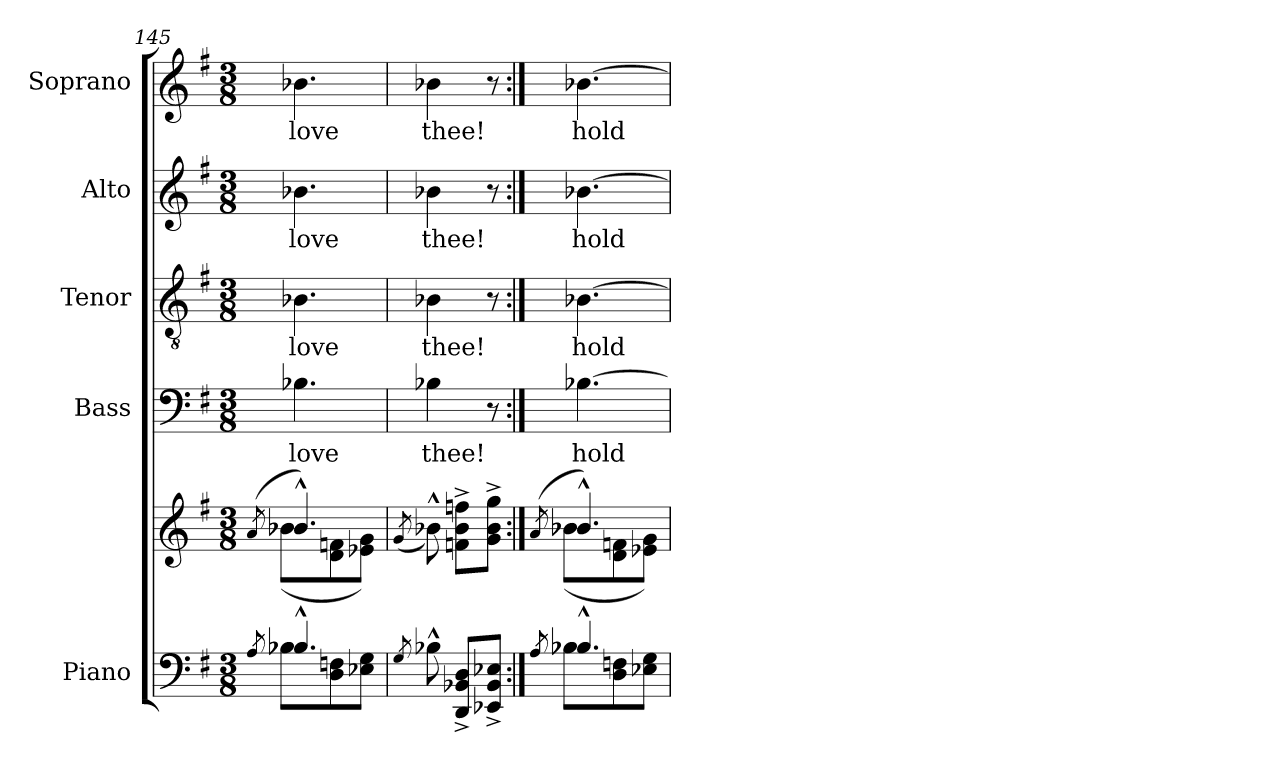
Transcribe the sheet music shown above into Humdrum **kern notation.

**kern	**kern	**kern	**text	**kern	**text	**kern	**text	**kern	**text
*part5	*part5	*part4	*part4	*part3	*part3	*part2	*part2	*part1	*part1
*staff6	*staff5	*staff4	*staff4	*staff3	*staff3	*staff2	*staff2	*staff1	*staff1
*I"Piano	*	*I"Bass	*	*I"Tenor	*	*I"Alto	*	*I"Soprano	*
*I'Pno	*	*	*	*	*	*	*	*	*
!!LO:PB:g=z
*clefF4	*clefG2	*clefF4	*	*clefGv2	*	*clefG2	*	*clefG2	*
*k[f#]	*k[f#]	*k[f#]	*	*k[f#]	*	*k[f#]	*	*k[f#]	*
*M3/8	*M3/8	*M3/8	*	*M3/8	*	*M3/8	*	*M3/8	*
=145	=145	=145	=145	=145	=145	=145	=145	=145	=145
8qA/	(<8qa/	.	.	.	.	.	.	.	.
*^	*^	*	*	*	*	*	*	*	*
!	!LO:N:head=solid	!	!LO:N:head=solid	!	!LO:LY:b	!	!LO:LY:b	!	!LO:LY:b	!	!LO:LY:b
4.B-X^^/	8B-\L	4.b-X^^/)	(>8b-\L	4.B-X\	love	4.B-X\	love	4.b-X\	love	4.b-X\	love
.	8D\ 8Fn\	.	8d\ 8fn\	.	.	.	.	.	.	.	.
.	8E-X\ 8G\J	.	8e-X\ 8g\J)	.	.	.	.	.	.	.	.
*v	*v	*	*	*	*	*	*	*	*	*	*
*	*v	*v	*	*	*	*	*	*	*	*
=146	=146	=146	=146	=146	=146	=146	=146	=146	=146
8qG/	(<8qg/	.	.	.	.	.	.	.	.
!	!	!	!LO:LY:b	!	!LO:LY:b	!	!LO:LY:b	!	!LO:LY:b
8B-X^^\	8b-X^^\)	4B-X\	thee!	4B-X\	thee!	4b-X\	thee!	4b-X\	thee!
8DD/^ 8BB-X/^ 8D/^L	8fn\^ 8b-\^ 8ffn\^L	.	.	.	.	.	.	.	.
8EE-X/^ 8BB-/^ 8E-X/^J	8g\^ 8b-\^ 8gg\^J	8r	.	8r	.	8r	.	8r	.
=147:|!	=147:|!	=147:|!	=147:|!	=147:|!	=147:|!	=147:|!	=147:|!	=147:|!	=147:|!
8qA/	(<8qa/	.	.	.	.	.	.	.	.
*^	*^	*	*	*	*	*	*	*	*
!	!LO:N:head=solid	!	!LO:N:head=solid	!	!LO:LY:b	!	!LO:LY:b	!	!LO:LY:b	!	!LO:LY:b
4.B-X^^/	8B-\L	4.b-X^^/)	(>8b-\L	[4.B-X\	hold	[4.B-X\	hold	[4.b-X\	hold	[4.b-X\	hold
.	8D\ 8Fn\	.	8d\ 8fn\	.	.	.	.	.	.	.	.
.	8E-X\ 8G\J	.	8e-X\ 8g\J)	.	.	.	.	.	.	.	.
*v	*v	*	*	*	*	*	*	*	*	*	*
*	*v	*v	*	*	*	*	*	*	*	*
=	=	=	=	=	=	=	=	=	=
*-	*-	*-	*-	*-	*-	*-	*-	*-	*-
